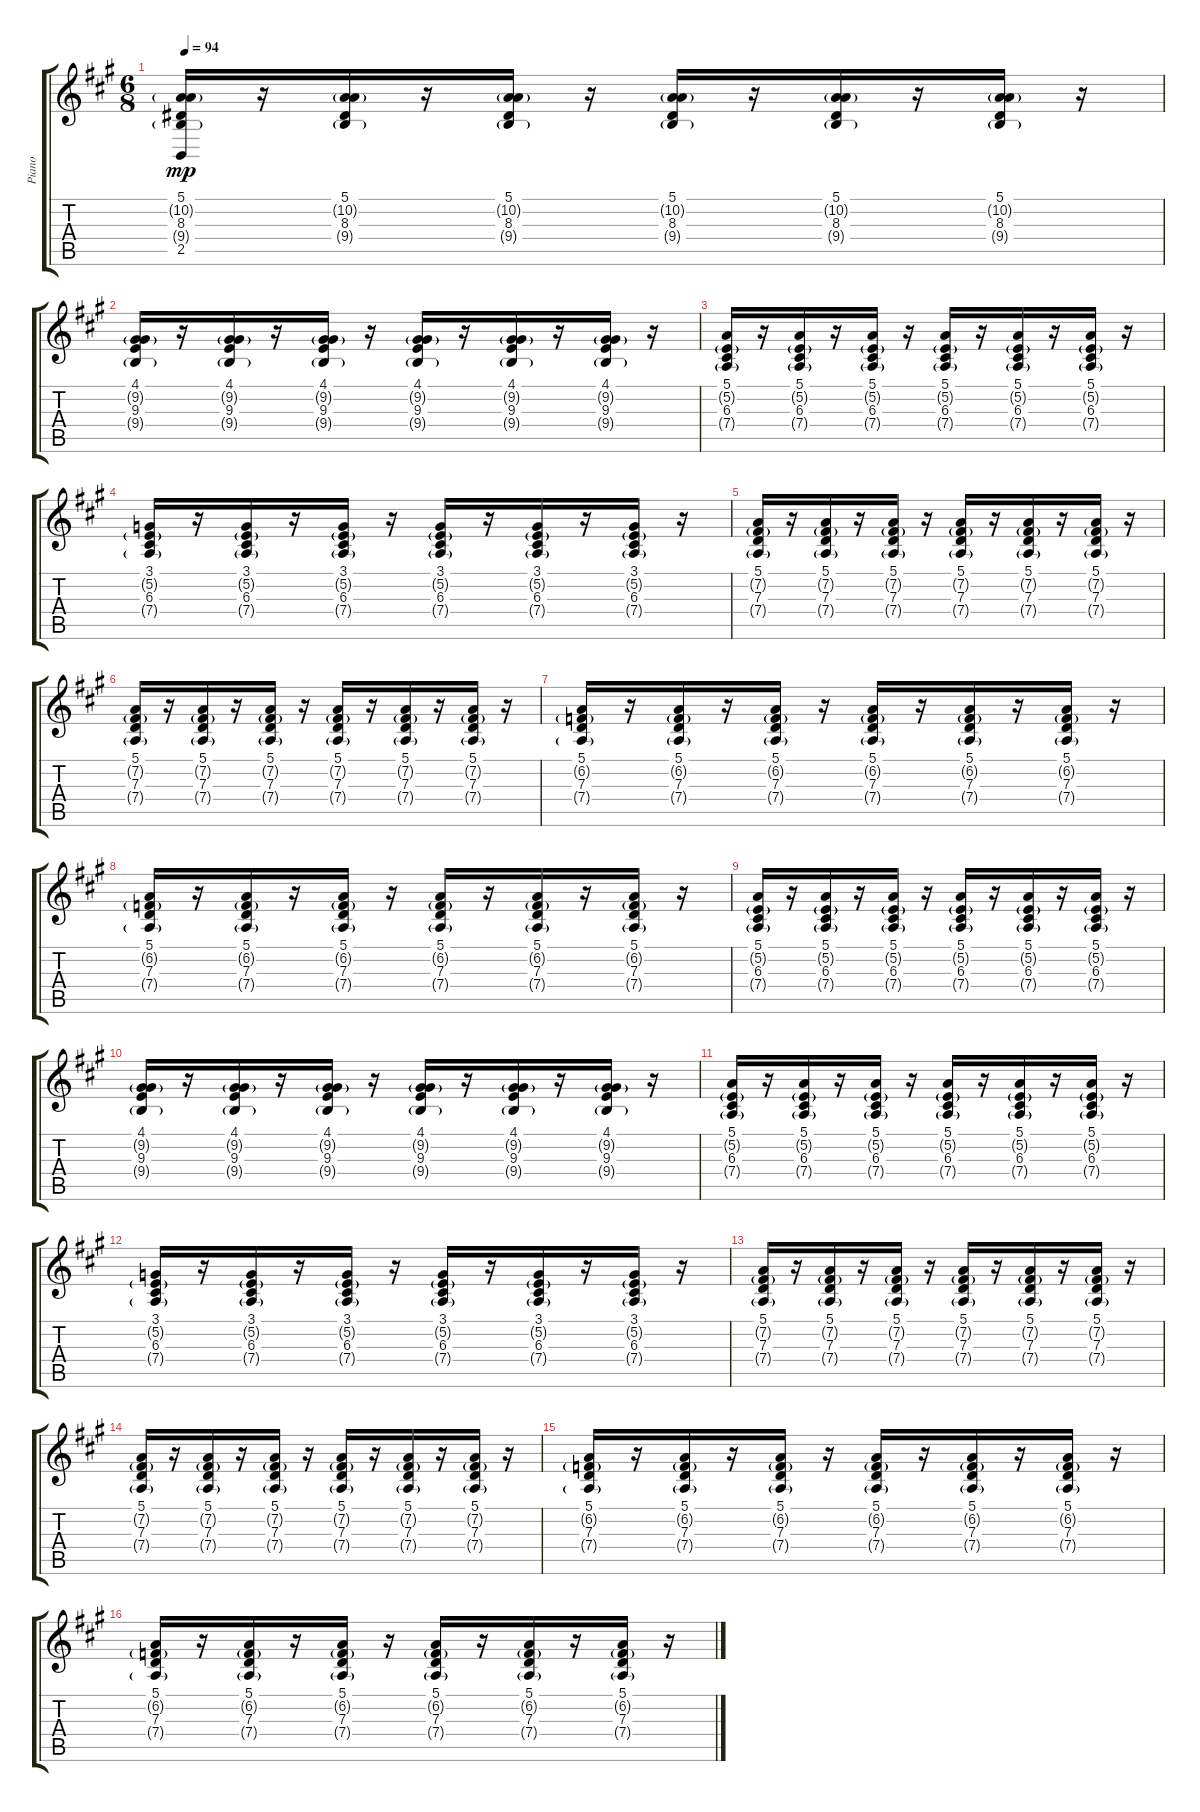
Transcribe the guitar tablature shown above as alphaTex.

\track ("Piano" "Piano") {instrument brightacousticpiano}
\staff {score tabs}
\tuning (E4 B3 G3 D3 A2 E2) {hide}
\ts (6 8)
\tempo 94
\clef g2
\ks a
(5.1 10.2{g} 8.3 9.4{g} 2.5).16{dy mp} r.16 (5.1 10.2{g} 8.3 9.4{g}).16 r.16 (5.1 10.2{g} 8.3 9.4{g}).16 r.16 (5.1 10.2{g} 8.3 9.4{g}).16 r.16 (5.1 10.2{g} 8.3 9.4{g}).16 r.16 (5.1 10.2{g} 8.3 9.4{g}).16 r.16 |
(4.1 9.2{g} 9.3 9.4{g}).16 r.16 (4.1 9.2{g} 9.3 9.4{g}).16 r.16 (4.1 9.2{g} 9.3 9.4{g}).16 r.16 (4.1 9.2{g} 9.3 9.4{g}).16 r.16 (4.1 9.2{g} 9.3 9.4{g}).16 r.16 (4.1 9.2{g} 9.3 9.4{g}).16 r.16 |
(5.1 5.2{g} 6.3 7.4{g}).16 r.16 (5.1 5.2{g} 6.3 7.4{g}).16 r.16 (5.1 5.2{g} 6.3 7.4{g}).16 r.16 (5.1 5.2{g} 6.3 7.4{g}).16 r.16 (5.1 5.2{g} 6.3 7.4{g}).16 r.16 (5.1 5.2{g} 6.3 7.4{g}).16 r.16 |
(3.1 5.2{g} 6.3 7.4{g}).16 r.16 (3.1 5.2{g} 6.3 7.4{g}).16 r.16 (3.1 5.2{g} 6.3 7.4{g}).16 r.16 (3.1 5.2{g} 6.3 7.4{g}).16 r.16 (3.1 5.2{g} 6.3 7.4{g}).16 r.16 (3.1 5.2{g} 6.3 7.4{g}).16 r.16 |
(5.1 7.2{g} 7.3 7.4{g}).16 r.16 (5.1 7.2{g} 7.3 7.4{g}).16 r.16 (5.1 7.2{g} 7.3 7.4{g}).16 r.16 (5.1 7.2{g} 7.3 7.4{g}).16 r.16 (5.1 7.2{g} 7.3 7.4{g}).16 r.16 (5.1 7.2{g} 7.3 7.4{g}).16 r.16 |
(5.1 7.2{g} 7.3 7.4{g}).16 r.16 (5.1 7.2{g} 7.3 7.4{g}).16 r.16 (5.1 7.2{g} 7.3 7.4{g}).16 r.16 (5.1 7.2{g} 7.3 7.4{g}).16 r.16 (5.1 7.2{g} 7.3 7.4{g}).16 r.16 (5.1 7.2{g} 7.3 7.4{g}).16 r.16 |
(5.1 6.2{g} 7.3 7.4{g}).16 r.16 (5.1 6.2{g} 7.3 7.4{g}).16 r.16 (5.1 6.2{g} 7.3 7.4{g}).16 r.16 (5.1 6.2{g} 7.3 7.4{g}).16 r.16 (5.1 6.2{g} 7.3 7.4{g}).16 r.16 (5.1 6.2{g} 7.3 7.4{g}).16 r.16 |
(5.1 6.2{g} 7.3 7.4{g}).16 r.16 (5.1 6.2{g} 7.3 7.4{g}).16 r.16 (5.1 6.2{g} 7.3 7.4{g}).16 r.16 (5.1 6.2{g} 7.3 7.4{g}).16 r.16 (5.1 6.2{g} 7.3 7.4{g}).16 r.16 (5.1 6.2{g} 7.3 7.4{g}).16 r.16 |
(5.1 5.2{g} 6.3 7.4{g}).16 r.16 (5.1 5.2{g} 6.3 7.4{g}).16 r.16 (5.1 5.2{g} 6.3 7.4{g}).16 r.16 (5.1 5.2{g} 6.3 7.4{g}).16 r.16 (5.1 5.2{g} 6.3 7.4{g}).16 r.16 (5.1 5.2{g} 6.3 7.4{g}).16 r.16 |
(4.1 9.2{g} 9.3 9.4{g}).16 r.16 (4.1 9.2{g} 9.3 9.4{g}).16 r.16 (4.1 9.2{g} 9.3 9.4{g}).16 r.16 (4.1 9.2{g} 9.3 9.4{g}).16 r.16 (4.1 9.2{g} 9.3 9.4{g}).16 r.16 (4.1 9.2{g} 9.3 9.4{g}).16 r.16 |
(5.1 5.2{g} 6.3 7.4{g}).16 r.16 (5.1 5.2{g} 6.3 7.4{g}).16 r.16 (5.1 5.2{g} 6.3 7.4{g}).16 r.16 (5.1 5.2{g} 6.3 7.4{g}).16 r.16 (5.1 5.2{g} 6.3 7.4{g}).16 r.16 (5.1 5.2{g} 6.3 7.4{g}).16 r.16 |
(3.1 5.2{g} 6.3 7.4{g}).16 r.16 (3.1 5.2{g} 6.3 7.4{g}).16 r.16 (3.1 5.2{g} 6.3 7.4{g}).16 r.16 (3.1 5.2{g} 6.3 7.4{g}).16 r.16 (3.1 5.2{g} 6.3 7.4{g}).16 r.16 (3.1 5.2{g} 6.3 7.4{g}).16 r.16 |
(5.1 7.2{g} 7.3 7.4{g}).16 r.16 (5.1 7.2{g} 7.3 7.4{g}).16 r.16 (5.1 7.2{g} 7.3 7.4{g}).16 r.16 (5.1 7.2{g} 7.3 7.4{g}).16 r.16 (5.1 7.2{g} 7.3 7.4{g}).16 r.16 (5.1 7.2{g} 7.3 7.4{g}).16 r.16 |
(5.1 7.2{g} 7.3 7.4{g}).16 r.16 (5.1 7.2{g} 7.3 7.4{g}).16 r.16 (5.1 7.2{g} 7.3 7.4{g}).16 r.16 (5.1 7.2{g} 7.3 7.4{g}).16 r.16 (5.1 7.2{g} 7.3 7.4{g}).16 r.16 (5.1 7.2{g} 7.3 7.4{g}).16 r.16 |
(5.1 6.2{g} 7.3 7.4{g}).16 r.16 (5.1 6.2{g} 7.3 7.4{g}).16 r.16 (5.1 6.2{g} 7.3 7.4{g}).16 r.16 (5.1 6.2{g} 7.3 7.4{g}).16 r.16 (5.1 6.2{g} 7.3 7.4{g}).16 r.16 (5.1 6.2{g} 7.3 7.4{g}).16 r.16 |
(5.1 6.2{g} 7.3 7.4{g}).16 r.16 (5.1 6.2{g} 7.3 7.4{g}).16 r.16 (5.1 6.2{g} 7.3 7.4{g}).16 r.16 (5.1 6.2{g} 7.3 7.4{g}).16 r.16 (5.1 6.2{g} 7.3 7.4{g}).16 r.16 (5.1 6.2{g} 7.3 7.4{g}).16 r.16
